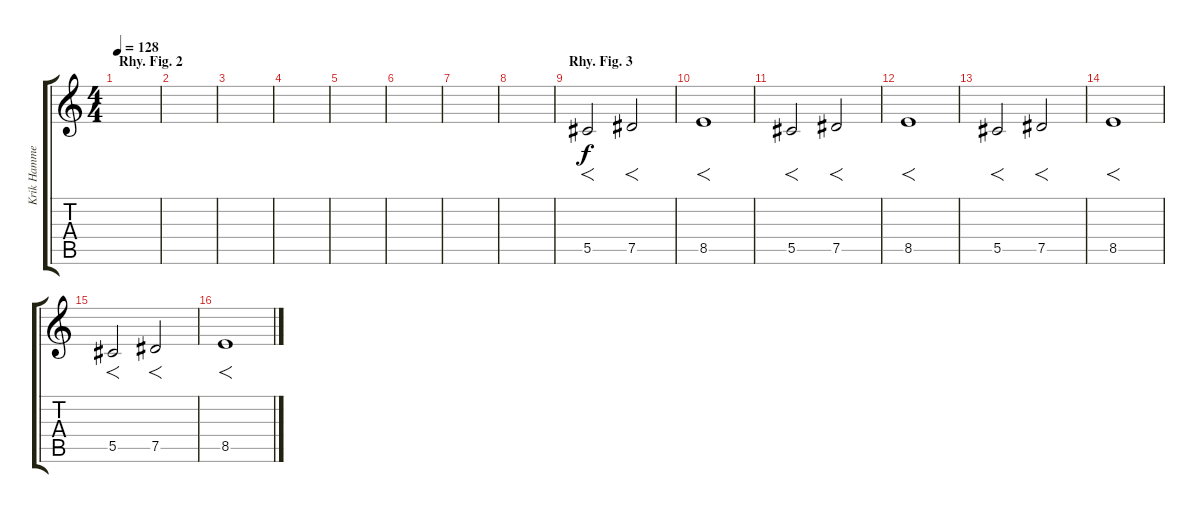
\track ("Krik Hammett (Guitar)" "Krik Hamme") {instrument electricguitarclean}
\staff {score tabs}
\tuning (Eb4 Bb3 Gb3 Db3 Ab2 Eb2) {hide}
\ts (4 4)
\section ("" "Rhy. Fig. 2")
\tempo 128
\clef g2
\ks c
|
|
|
|
|
|
|
|
\section ("" "Rhy. Fig. 3")
5.5.2{f} 7.5.2{f} |
8.5.1{f} |
5.5.2{f} 7.5.2{f} |
8.5.1{f} |
5.5.2{f} 7.5.2{f} |
8.5.1{f} |
5.5.2{f} 7.5.2{f} |
8.5.1{f}
